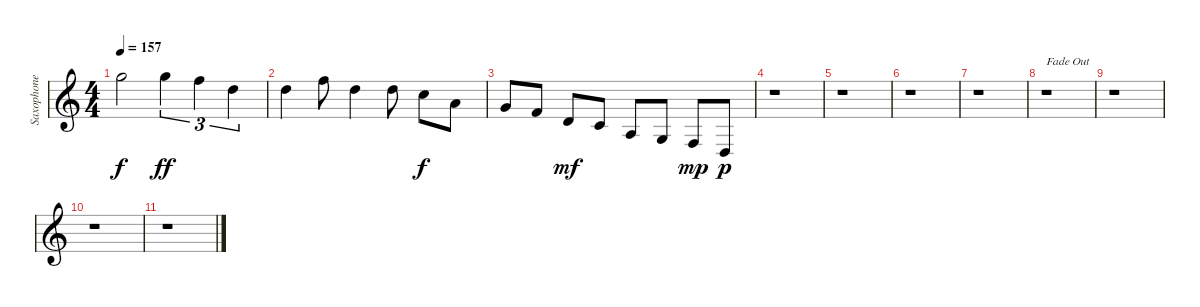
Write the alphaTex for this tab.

\track ("Saxophone" "Saxophone") {instrument tenorsax}
\staff {score}
\tuning (E4 B3 G3 D3 A2 E2) {hide}
\ts (4 4)
\tempo 157
\clef g2
\ks c
15.1{t}.2{dy f} 15.1.4{tu (3 2) dy ff} 13.1.4{tu (3 2)} 15.2.4{tu (3 2)} |
15.2.4 13.1.8 15.2.4 15.2.8 13.2.8{dy f} 14.3.8 |
12.3.8 10.3.8 12.4.8{dy mf} 10.4.8 12.5.8 10.5.8 8.5.8{dy mp} 10.6.8{dy p} |
r.1 |
r.1 |
r.1 |
r.1 |
r.1{txt "Fade Out"} |
r.1 |
r.1 |
r.1
